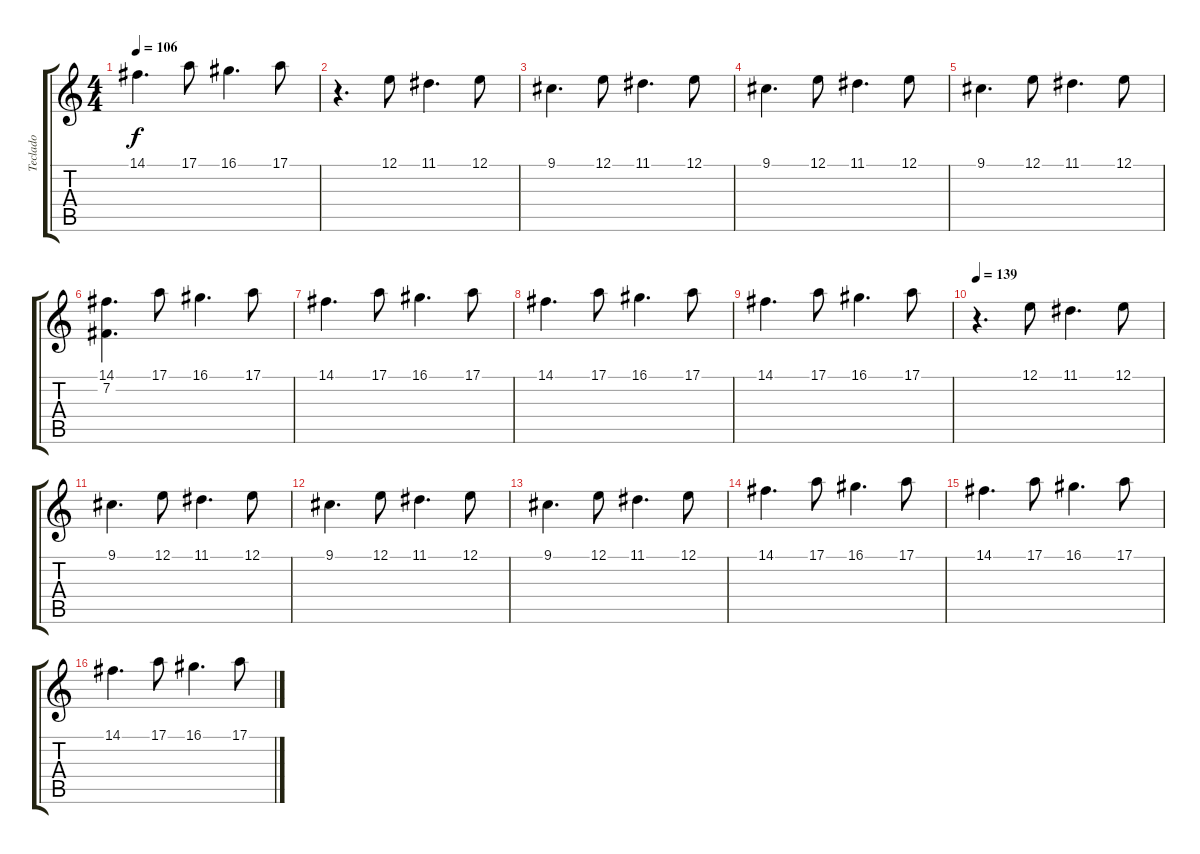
\track ("Teclado" "Teclado") {solo instrument tubularbells}
\staff {score tabs}
\tuning (E4 B3 G3 D3 A2 E2) {hide}
\ts (4 4)
\tempo 106
\clef g2
\ks c
14.1.4{d dy f} 17.1.8 16.1.4{d} 17.1.8 |
r.4{d} 12.1.8 11.1.4{d} 12.1.8 |
9.1.4{d} 12.1.8 11.1.4{d} 12.1.8 |
9.1.4{d} 12.1.8 11.1.4{d} 12.1.8 |
9.1.4{d} 12.1.8 11.1.4{d} 12.1.8 |
(14.1 7.2).4{d} 17.1.8 16.1.4{d} 17.1.8 |
14.1.4{d} 17.1.8 16.1.4{d} 17.1.8 |
14.1.4{d} 17.1.8 16.1.4{d} 17.1.8 |
14.1.4{d} 17.1.8 16.1.4{d} 17.1.8 |
\tempo 139
r.4{d} 12.1.8 11.1.4{d} 12.1.8 |
9.1.4{d} 12.1.8 11.1.4{d} 12.1.8 |
9.1.4{d} 12.1.8 11.1.4{d} 12.1.8 |
9.1.4{d} 12.1.8 11.1.4{d} 12.1.8 |
14.1.4{d} 17.1.8 16.1.4{d} 17.1.8 |
14.1.4{d} 17.1.8 16.1.4{d} 17.1.8 |
14.1.4{d} 17.1.8 16.1.4{d} 17.1.8
